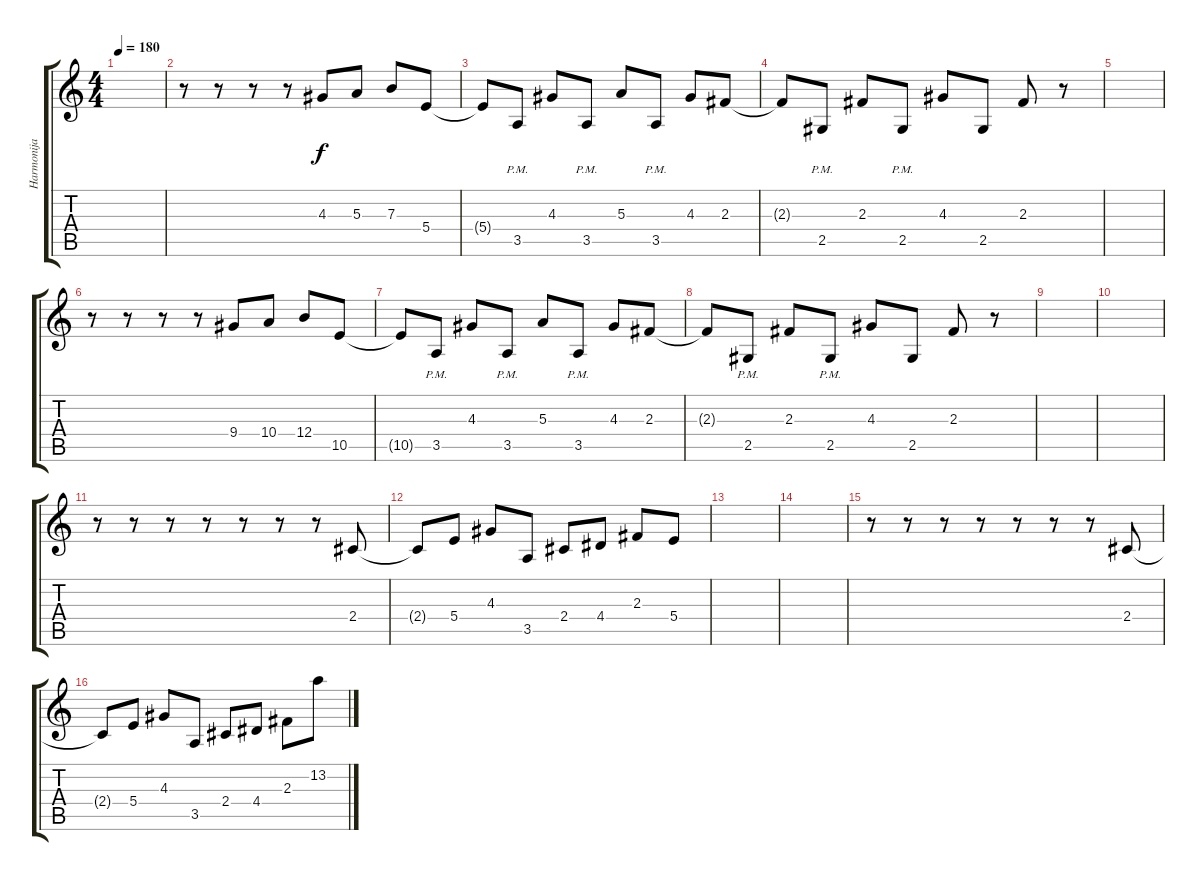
\track ("Harmonija" "Harmonija") {instrument distortionguitar}
\staff {score tabs}
\tuning (Db4 Ab3 E3 B2 Gb2 Db2) {hide}
\ts (4 4)
\tempo 180
\clef g2
\ks c
|
r.8 r.8 r.8 r.8 4.3.8 5.3.8 7.3.8 5.4.8 |
5.4{t}.8 3.5{pm}.8 4.3.8 3.5{pm}.8 5.3.8 3.5{pm}.8 4.3.8 2.3.8 |
2.3{t}.8 2.5{pm}.8 2.3.8 2.5{pm}.8 4.3.8 2.5.8 2.3.8 r.8 |
|
r.8 r.8 r.8 r.8 9.4.8 10.4.8 12.4.8 10.5.8 |
10.5{t}.8 3.5{pm}.8 4.3.8 3.5{pm}.8 5.3.8 3.5{pm}.8 4.3.8 2.3.8 |
2.3{t}.8 2.5{pm}.8 2.3.8 2.5{pm}.8 4.3.8 2.5.8 2.3.8 r.8 |
|
|
r.8 r.8 r.8 r.8 r.8 r.8 r.8 2.4.8 |
2.4{t}.8 5.4.8 4.3.8 3.5.8 2.4.8 4.4.8 2.3.8 5.4.8 |
|
|
r.8 r.8 r.8 r.8 r.8 r.8 r.8 2.4.8 |
2.4{t}.8 5.4.8 4.3.8 3.5.8 2.4.8 4.4.8 2.3.8 13.2.8
